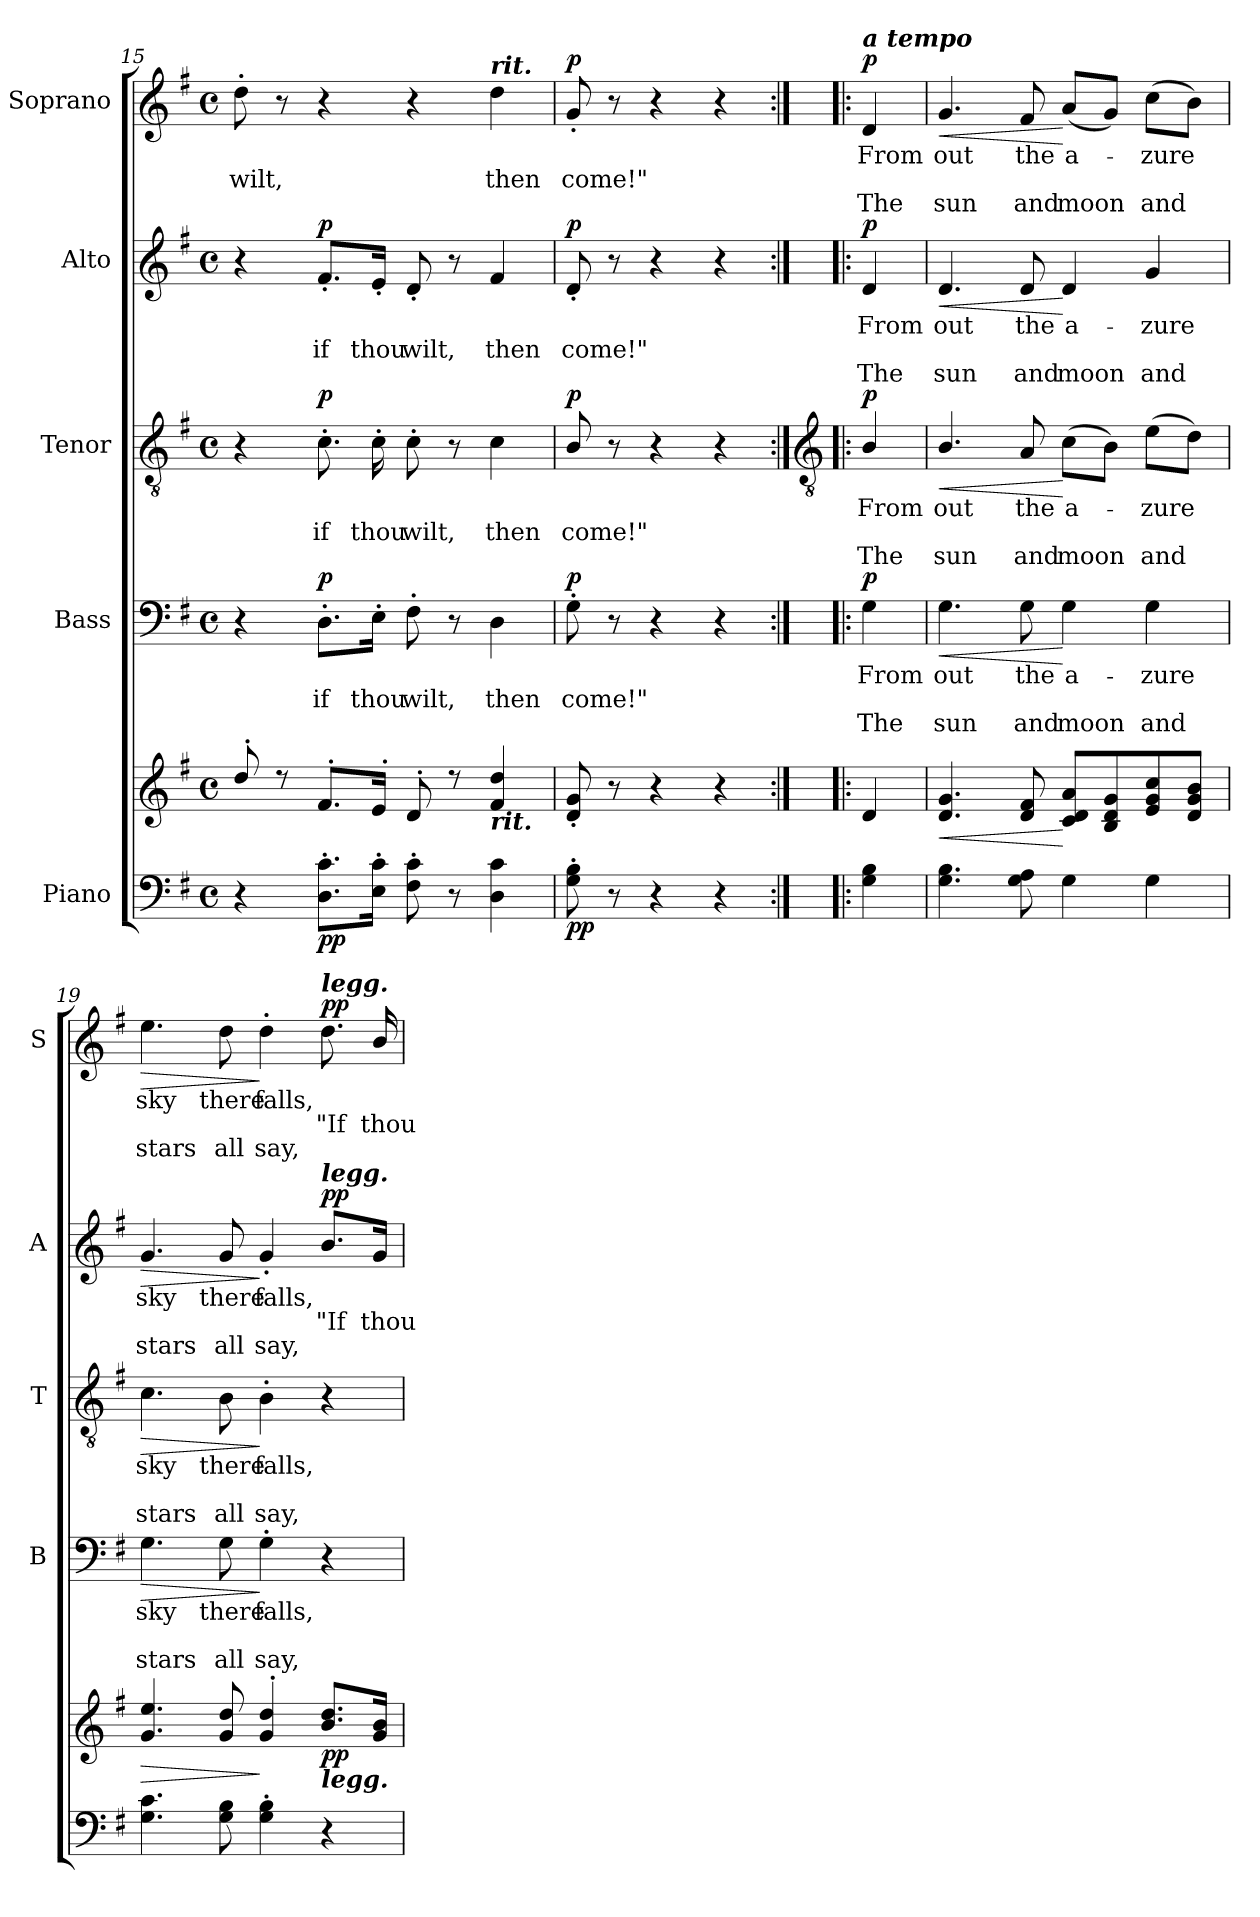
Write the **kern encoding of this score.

**kern	**kern	**dynam	**kern	**text	**text	**text	**dynam	**kern	**text	**text	**text	**dynam	**kern	**text	**text	**text	**dynam	**kern	**text	**text	**text	**dynam
*part5	*part5	*part5	*part4	*part4	*part4	*part4	*part4	*part3	*part3	*part3	*part3	*part3	*part2	*part2	*part2	*part2	*part2	*part1	*part1	*part1	*part1	*part1
*staff6	*staff5	*staff5/6	*staff4	*staff4	*staff4	*staff4	*staff4	*staff3	*staff3	*staff3	*staff3	*staff3	*staff2	*staff2	*staff2	*staff2	*staff2	*staff1	*staff1	*staff1	*staff1	*staff1
*I"Piano	*	*	*I"Bass	*	*	*	*	*I"Tenor	*	*	*	*	*I"Alto	*	*	*	*	*I"Soprano	*	*	*	*
*	*	*	*I'B	*	*	*	*	*I'T	*	*	*	*	*I'A	*	*	*	*	*I'S	*	*	*	*
*clefF4	*clefG2	*	*clefF4	*	*	*	*	*clefGv2	*	*	*	*	*clefG2	*	*	*	*	*clefG2	*	*	*	*
*k[f#]	*k[f#]	*	*k[f#]	*	*	*	*	*k[f#]	*	*	*	*	*k[f#]	*	*	*	*	*k[f#]	*	*	*	*
*G:	*G:	*	*G:	*	*	*	*	*G:	*	*	*	*	*G:	*	*	*	*	*G:	*	*	*	*
*M4/4	*M4/4	*	*M4/4	*	*	*	*	*M4/4	*	*	*	*	*M4/4	*	*	*	*	*M4/4	*	*	*	*
*met(c)	*met(c)	*	*met(c)	*	*	*	*	*met(c)	*	*	*	*	*met(c)	*	*	*	*	*met(c)	*	*	*	*
=15	=15	=15	=15	=15	=15	=15	=15	=15	=15	=15	=15	=15	=15	=15	=15	=15	=15	=15	=15	=15	=15	=15
*	*^	*	*	*	*	*	*	*	*	*	*	*	*	*	*	*	*	*	*	*	*	*
!	!	!	!	!	!	!	!	!	!	!	!	!	!	!	!	!	!	!	!	!	!LO:LY:b	!	!
4r	8dd'	1ryy	.	4r	.	.	.	.	4r	.	.	.	.	4r	.	.	.	.	8dd'	.	wilt,	.	.
.	8r	.	.	.	.	.	.	.	.	.	.	.	.	.	.	.	.	.	8r	.	.	.	.
!	!	!	!LO:DY:b=2	!	!	!LO:LY:b	!	!	!	!	!LO:LY:b	!	!	!	!	!LO:LY:b	!	!	!	!	!	!	!
!	!	!	!LO:DY:n=1:b	!	!	!	!	!LO:DY:b	!	!	!	!	!LO:DY:b	!	!	!	!	!LO:DY:b	!	!	!	!	!
8.D' 8.c'L	8.f#'L	.	p p	8.D'\L	.	if	.	p	8.c'	.	if	.	p	8.f#'/L	.	if	.	p	4r	.	.	.	.
!	!	!	!	!	!	!LO:LY:b	!	!	!	!	!LO:LY:b	!	!	!	!	!LO:LY:b	!	!	!	!	!	!	!
16E' 16c'J	16e'J	.	.	16E'\Jk	.	thou	.	.	16c'	.	thou	.	.	16e'/Jk	.	thou	.	.	.	.	.	.	.
!	!	!	!	!	!	!LO:LY:b	!	!	!	!	!LO:LY:b	!	!	!	!	!LO:LY:b	!	!	!	!	!	!	!
8F#' 8c'	8d'	.	.	8F#'	.	wilt,	.	.	8c'	.	wilt,	.	.	8d'	.	wilt,	.	.	4r	.	.	.	.
8r	8r	.	.	8r	.	.	.	.	8r	.	.	.	.	8r	.	.	.	.	.	.	.	.	.
!	!	!	!	!	!	!	!	!	!	!	!	!	!	!	!	!	!	!	!LO:TX:a:Bi:t=rit.	!	!	!	!
!	!LO:TX:b:Bi:t=rit.	!	!	!	!	!	!	!	!	!	!	!	!	!	!	!	!	!	!	!	!	!	!
!	!	!	!	!	!	!LO:LY:b	!	!	!	!	!LO:LY:b	!	!	!	!	!LO:LY:b	!	!	!	!	!LO:LY:b	!	!
4D 4c	4f# 4dd	.	.	4D	.	then	.	.	4c	.	then	.	.	4f#	.	then	.	.	4dd	.	then	.	.
=16	=16	=16	=16	=16	=16	=16	=16	=16	=16	=16	=16	=16	=16	=16	=16	=16	=16	=16	=16	=16	=16	=16	=16
!	!	!	!LO:DY:b=2	!	!	!LO:LY:b	!	!	!	!	!LO:LY:b	!	!	!	!	!LO:LY:b	!	!	!	!	!LO:LY:b	!	!
!	!	!	!LO:DY:n=1:b	!	!	!	!	!LO:DY:b	!	!	!	!	!LO:DY:b	!	!	!	!	!LO:DY:b	!	!	!	!	!LO:DY:b
8G' 8B'	8d' 8g'	2.ryy	p p	8G'	.	come!"	.	p	8B/	.	come!"	.	p	8d'	.	come!"	.	p	8g'	.	come!"	.	p
8r	8r	.	.	8r	.	.	.	.	8r	.	.	.	.	8r	.	.	.	.	8r	.	.	.	.
4r	4r	.	.	4r	.	.	.	.	4r	.	.	.	.	4r	.	.	.	.	4r	.	.	.	.
4r	4r	.	.	4r	.	.	.	.	4r	.	.	.	.	4r	.	.	.	.	4r	.	.	.	.
!!LO:LB:g=z
=17:|!|:	=17:|!|:	=17:|!|:	=17:|!|:	=17:|!|:	=17:|!|:	=17:|!|:	=17:|!|:	=17:|!|:	=17:|!|:	=17:|!|:	=17:|!|:	=17:|!|:	=17:|!|:	=17:|!|:	=17:|!|:	=17:|!|:	=17:|!|:	=17:|!|:	=17:|!|:	=17:|!|:	=17:|!|:	=17:|!|:	=17:|!|:
*	*	*	*	*	*	*	*	*	*clefGv2	*	*	*	*	*	*	*	*	*	*	*	*	*	*
!	!	!	!	!	!	!	!	!	!	!	!	!	!	!	!	!	!	!	!LO:TX:a:Bi:t=a tempo	!	!	!	!
!	!	!	!LO:DY:b=2	!	!LO:LY:b	!	!LO:LY:b	!	!	!LO:LY:b	!	!LO:LY:b	!	!	!LO:LY:b	!	!LO:LY:b	!	!	!LO:LY:b	!	!LO:LY:b	!
!	!	!	!LO:DY:n=1:b=2	!	!	!	!	!	!	!	!	!	!	!	!	!	!	!	!	!	!	!	!
!	!	!	!LO:DY:n=2:b	!	!	!	!	!LO:DY:b	!	!	!	!	!LO:DY:b	!	!	!	!	!LO:DY:b	!	!	!	!	!LO:DY:b
4G 4B	4d/	4ryy	mf p p	4G	From	.	The	p	4B/	From	.	The	p	4d	From	.	The	p	4d/	From	.	The	p
=18	=18	=18	=18	=18	=18	=18	=18	=18	=18	=18	=18	=18	=18	=18	=18	=18	=18	=18	=18	=18	=18	=18	=18
!	!	!	!LO:HP:b	!	!LO:LY:b	!	!LO:LY:b	!LO:HP:b	!	!LO:LY:b	!	!LO:LY:b	!LO:HP:b	!	!LO:LY:b	!	!LO:LY:b	!LO:HP:b	!	!LO:LY:b	!	!LO:LY:b	!LO:HP:b
4.G 4.B	4.d 4.g	1ryy	<	4.G	out	.	sun	<	4.B/	out	.	sun	<	4.d	out	.	sun	<	4.g	out	.	sun	<
!	!	!	!	!	!LO:LY:b	!	!LO:LY:b	!	!	!LO:LY:b	!	!LO:LY:b	!	!	!LO:LY:b	!	!LO:LY:b	!	!	!LO:LY:b	!	!LO:LY:b	!
8G 8A	8d 8f#	.	.	8G	the	.	and	.	8A	the	.	and	.	8d	the	.	and	.	8f#	the	.	and	.
!	!	!	!	!	!LO:LY:b	!	!LO:LY:b	!	!	!LO:LY:b	!	!LO:LY:b	!	!	!LO:LY:b	!	!LO:LY:b	!	!	!LO:LY:b	!	!LO:LY:b	!
4G	8c 8d 8aL	.	[	4G	a-	.	-moon	[	(>8cL	a-	.	moon	[	4d	a-	.	-moon	[	(<8aL	a-	.	moon	[
.	8B 8d 8g	.	.	.	.	.	.	.	8BJ)	.	.	.	.	.	.	.	.	.	8gJ)	.	.	.	.
!	!	!	!	!	!LO:LY:b	!	!LO:LY:b	!	!	!LO:LY:b	!	!LO:LY:b	!	!	!LO:LY:b	!	!LO:LY:b	!	!	!LO:LY:b	!	!LO:LY:b	!
4G	8e 8g 8cc	.	.	4G	zure	.	and	.	(>8eL	zure	.	and	.	4g	zure	.	and	.	(>8ccL	zure	.	and	.
.	8d 8g 8bJ	.	.	.	.	.	.	.	8dJ)	.	.	.	.	.	.	.	.	.	8bJ)	.	.	.	.
=19	=19	=19	=19	=19	=19	=19	=19	=19	=19	=19	=19	=19	=19	=19	=19	=19	=19	=19	=19	=19	=19	=19	=19
!	!	!	!LO:HP:b	!	!LO:LY:b	!	!LO:LY:b	!LO:HP:b	!	!LO:LY:b	!	!LO:LY:b	!LO:HP:b	!	!LO:LY:b	!	!LO:LY:b	!LO:HP:b	!	!LO:LY:b	!	!LO:LY:b	!LO:HP:b
4.G 4.c	4.g 4.ee	1ryy	>	4.G	sky	.	stars	>	4.c	sky	.	stars	>	4.g	sky	.	stars	>	4.ee	sky	.	stars	>
!	!	!	!	!	!LO:LY:b	!	!LO:LY:b	!	!	!LO:LY:b	!	!LO:LY:b	!	!	!LO:LY:b	!	!LO:LY:b	!	!	!LO:LY:b	!	!LO:LY:b	!
8G 8B	8g 8dd	.	.	8G	there	.	all	.	8B	there	.	all	.	8g	there	.	all	.	8dd	there	.	all	.
!	!	!	!	!	!LO:LY:b	!	!LO:LY:b	!	!	!LO:LY:b	!	!LO:LY:b	!	!	!LO:LY:b	!	!LO:LY:b	!	!	!LO:LY:b	!	!LO:LY:b	!
4G' 4B'	4g' 4dd'	.	]	4G'	falls,	.	say,	]	4B'	falls,	.	say,	]	4g'	falls,	.	say,	]	4dd'	falls,	.	say,	]
!	!	!	!	!	!	!	!	!	!	!	!	!	!	!	!	!	!	!	!LO:TX:a:Bi:t=legg.	!	!	!	!
!	!	!	!	!	!	!	!	!	!	!	!	!	!	!LO:TX:a:Bi:t=legg.	!	!	!	!	!	!	!	!	!
!	!LO:TX:b:Bi:t=legg.	!	!	!	!	!	!	!	!	!	!	!	!	!	!	!	!	!	!	!	!	!	!
!	!	!	!LO:DY:b	!	!	!	!	!	!	!	!	!	!	!	!	!LO:LY:b	!	!LO:DY:b	!	!	!LO:LY:b	!	!LO:DY:b
4r	8.b 8.ddL	.	pp	4r	.	.	.	.	4r	.	.	.	.	8.b/L	.	"If	.	pp	8.dd	.	"If	.	pp
!	!	!	!	!	!	!	!	!	!	!	!	!	!	!	!	!LO:LY:b	!	!	!	!	!LO:LY:b	!	!
.	16g/ 16b/J	.	.	.	.	.	.	.	.	.	.	.	.	16g/Jk	.	thou	.	.	16b/	.	thou	.	.
*	*v	*v	*	*	*	*	*	*	*	*	*	*	*	*	*	*	*	*	*	*	*	*	*
=	=	=	=	=	=	=	=	=	=	=	=	=	=	=	=	=	=	=	=	=	=	=
*-	*-	*-	*-	*-	*-	*-	*-	*-	*-	*-	*-	*-	*-	*-	*-	*-	*-	*-	*-	*-	*-	*-
